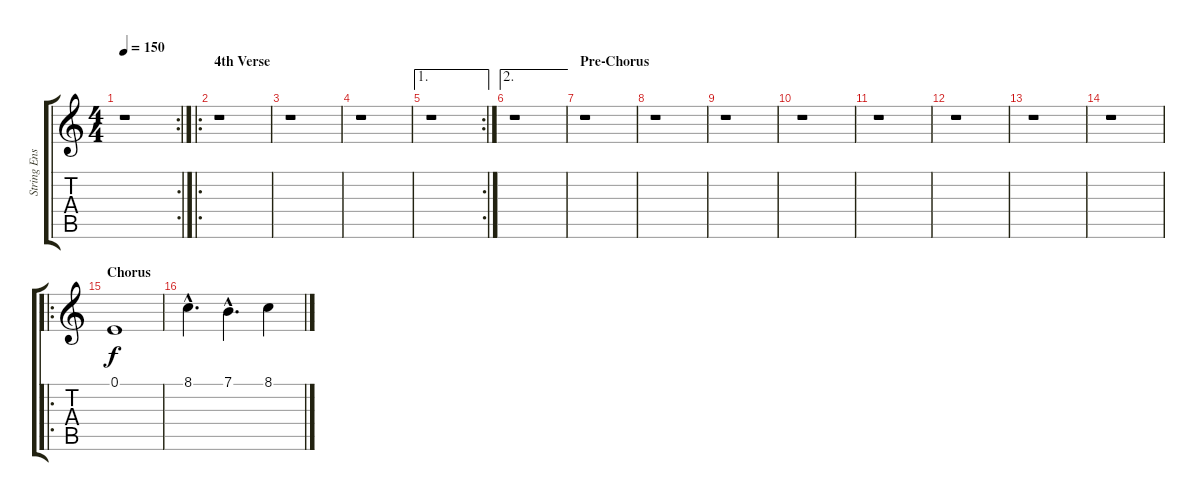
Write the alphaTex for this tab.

\track ("String Ensemble III" "String Ens") {instrument stringensemble1}
\staff {score tabs}
\tuning (E4 B3 G3 D3 A2 E2) {hide}
\rc 2
\ts (4 4)
\tempo 150
\clef g2
\ks c
r.1{dy f} |
\ro
\section ("" "4th Verse")
r.1 |
r.1 |
r.1 |
\ae 1
\rc 2
r.1 |
\ae 2
r.1 |
\section ("" "Pre-Chorus")
r.1 |
r.1 |
r.1 |
r.1 |
r.1 |
r.1 |
r.1 |
r.1 |
\ro
\section ("" "Chorus")
0.1.1 |
8.1{hac}.4{d} 7.1{hac}.4{d} 8.1.4
